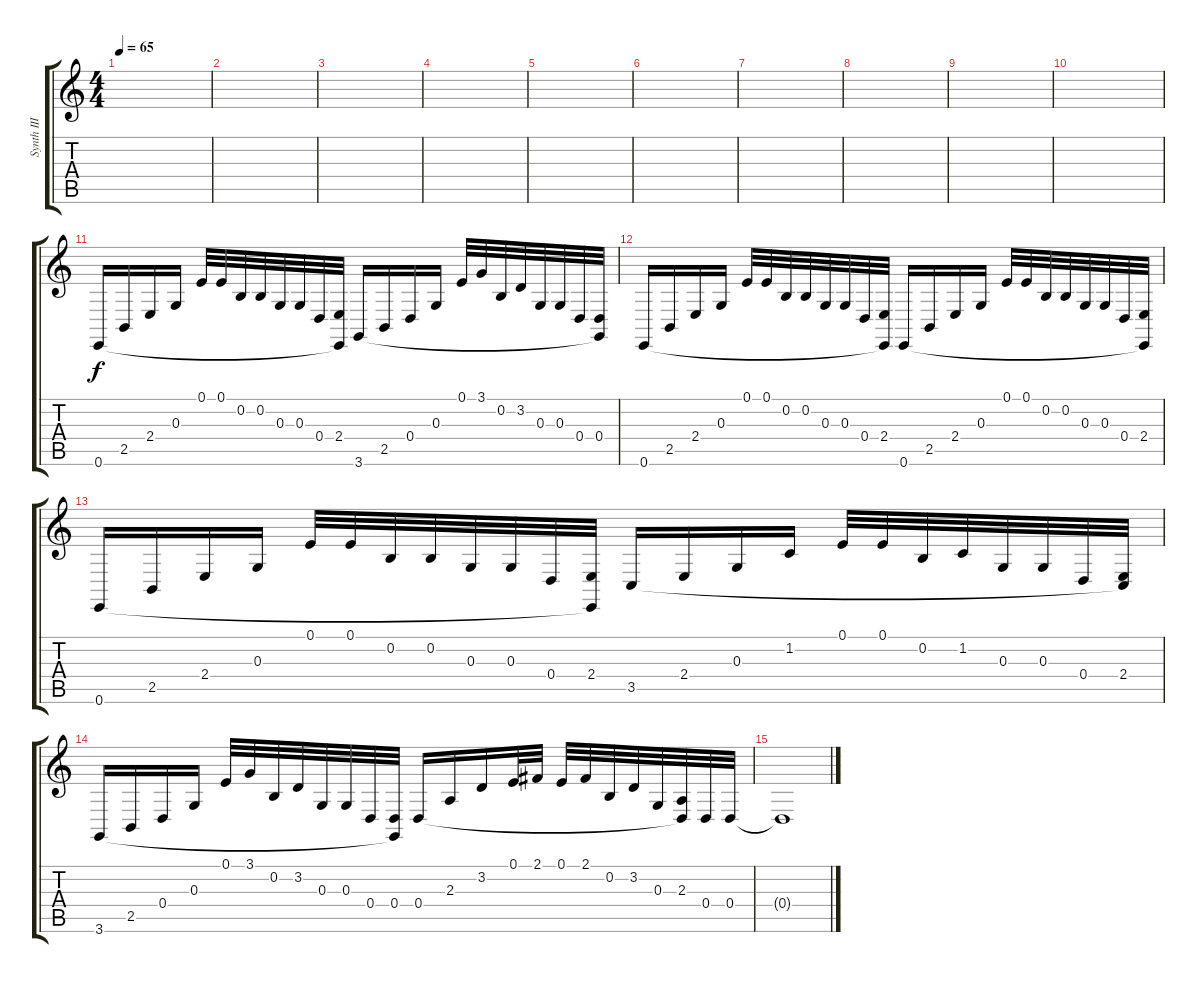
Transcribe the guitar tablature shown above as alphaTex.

\track ("Synth III" "Synth III") {instrument lead8bassandlead}
\staff {score tabs}
\tuning (E4 B3 G3 D3 A2 E2) {hide}
\ts (4 4)
\tempo 65
\clef g2
\ks c
|
|
|
|
|
|
|
|
|
|
0.6.16 2.5.16 2.4.16 0.3.16 0.1.32 0.1.32 0.2.32 0.2.32 0.3.32 0.3.32 0.4.32 (2.4 0.6{t}).32 3.6.16 2.5.16 0.4.16 0.3.16 0.1.32 3.1.32 0.2.32 3.2.32 0.3.32 0.3.32 0.4.32 (0.4 3.6{t}).32 |
0.6.16 2.5.16 2.4.16 0.3.16 0.1.32 0.1.32 0.2.32 0.2.32 0.3.32 0.3.32 0.4.32 (2.4 0.6{t}).32 0.6.16 2.5.16 2.4.16 0.3.16 0.1.32 0.1.32 0.2.32 0.2.32 0.3.32 0.3.32 0.4.32 (2.4 0.6{t}).32 |
0.6.16 2.5.16 2.4.16 0.3.16 0.1.32 0.1.32 0.2.32 0.2.32 0.3.32 0.3.32 0.4.32 (2.4 0.6{t}).32 3.5.16 2.4.16 0.3.16 1.2.16 0.1.32 0.1.32 0.2.32 1.2.32 0.3.32 0.3.32 0.4.32 (2.4 3.5{t}).32 |
3.6.16 2.5.16 0.4.16 0.3.16 0.1.32 3.1.32 0.2.32 3.2.32 0.3.32 0.3.32 0.4.32 (0.4 3.6{t}).32 0.4.16 2.3.16 3.2.16 0.1.32 2.1.32 0.1.32 2.1.32 0.2.32 3.2.32 0.3.32 (2.3 0.4{t}).32 0.4.32 0.4.32 |
0.4{t}.1
